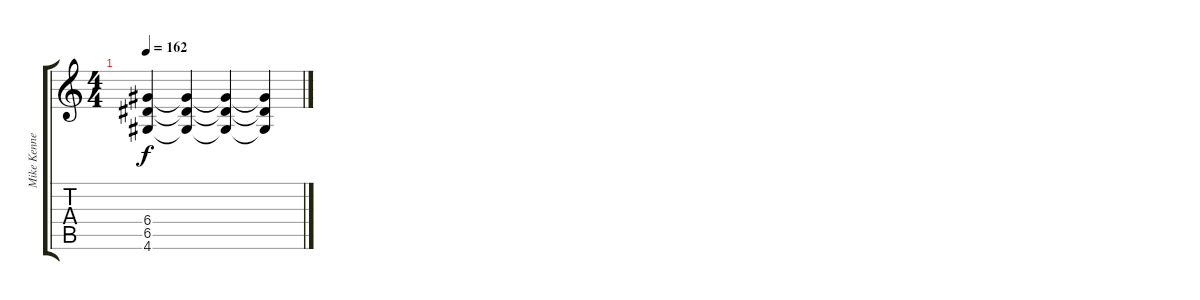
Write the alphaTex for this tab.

\track ("Mike Kennerty" "Mike Kenne") {instrument distortionguitar}
\staff {score tabs}
\tuning (E4 B3 G3 D3 A2 E2) {hide}
\ts (4 4)
\tempo 162
\clef g2
\ks c
(6.4{t} 6.5{t} 4.6{t}).4{dy f} (6.4{t} 6.5{t} 4.6{t}).4 (6.4{t} 6.5{t} 4.6{t}).4 (6.4{t} 6.5{t} 4.6{t}).4
